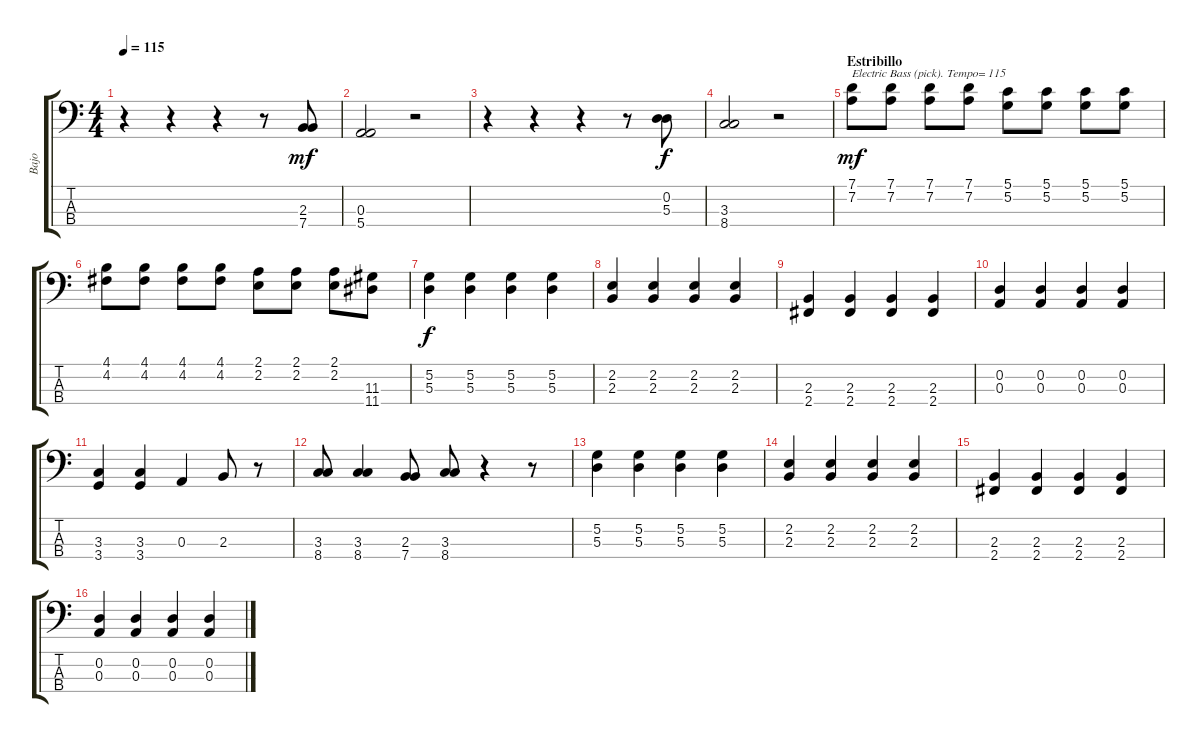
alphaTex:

\track ("Bajo" "Bajo") {instrument electricbasspick}
\staff {score tabs}
\tuning (G2 D2 A1 E1) {hide}
\ts (4 4)
\tempo 115
\clef f4
\ks c
r.4{dy f} r.4 r.4 r.8 (2.3 7.4).8{dy mf volume 9} |
(0.3 5.4).2{volume 9} r.2 |
r.4 r.4 r.4 r.8 (0.2 5.3).8{dy f volume 10} |
(3.3 8.4).2{volume 11} r.2 |
\section ("" "Estribillo")
(7.1 7.2).8{txt "Electric Bass (pick). Tempo= 115" dy mf} (7.1 7.2).8 (7.1 7.2).8 (7.1 7.2).8 (5.1 5.2).8 (5.1 5.2).8 (5.1 5.2).8 (5.1 5.2).8 |
(4.1 4.2).8 (4.1 4.2).8 (4.1 4.2).8 (4.1 4.2).8 (2.1 2.2).8 (2.1 2.2).8 (2.1 2.2).8 (11.3 11.4).8 |
(5.2 5.3).4{dy f} (5.2 5.3).4 (5.2 5.3).4 (5.2 5.3).4 |
(2.2 2.3).4 (2.2 2.3).4 (2.2 2.3).4 (2.2 2.3).4 |
(2.3 2.4).4 (2.3 2.4).4 (2.3 2.4).4 (2.3 2.4).4 |
(0.2 0.3).4 (0.2 0.3).4 (0.2 0.3).4 (0.2 0.3).4 |
(3.3 3.4).4 (3.3 3.4).4 0.3.4 2.3.8 r.8 |
(3.3 8.4).8 (3.3 8.4).4 (2.3 7.4).8 (3.3 8.4).8 r.4 r.8 |
(5.2 5.3).4 (5.2 5.3).4 (5.2 5.3).4 (5.2 5.3).4 |
(2.2 2.3).4 (2.2 2.3).4 (2.2 2.3).4 (2.2 2.3).4 |
(2.3 2.4).4 (2.3 2.4).4 (2.3 2.4).4 (2.3 2.4).4 |
(0.2 0.3).4 (0.2 0.3).4 (0.2 0.3).4 (0.2 0.3).4
